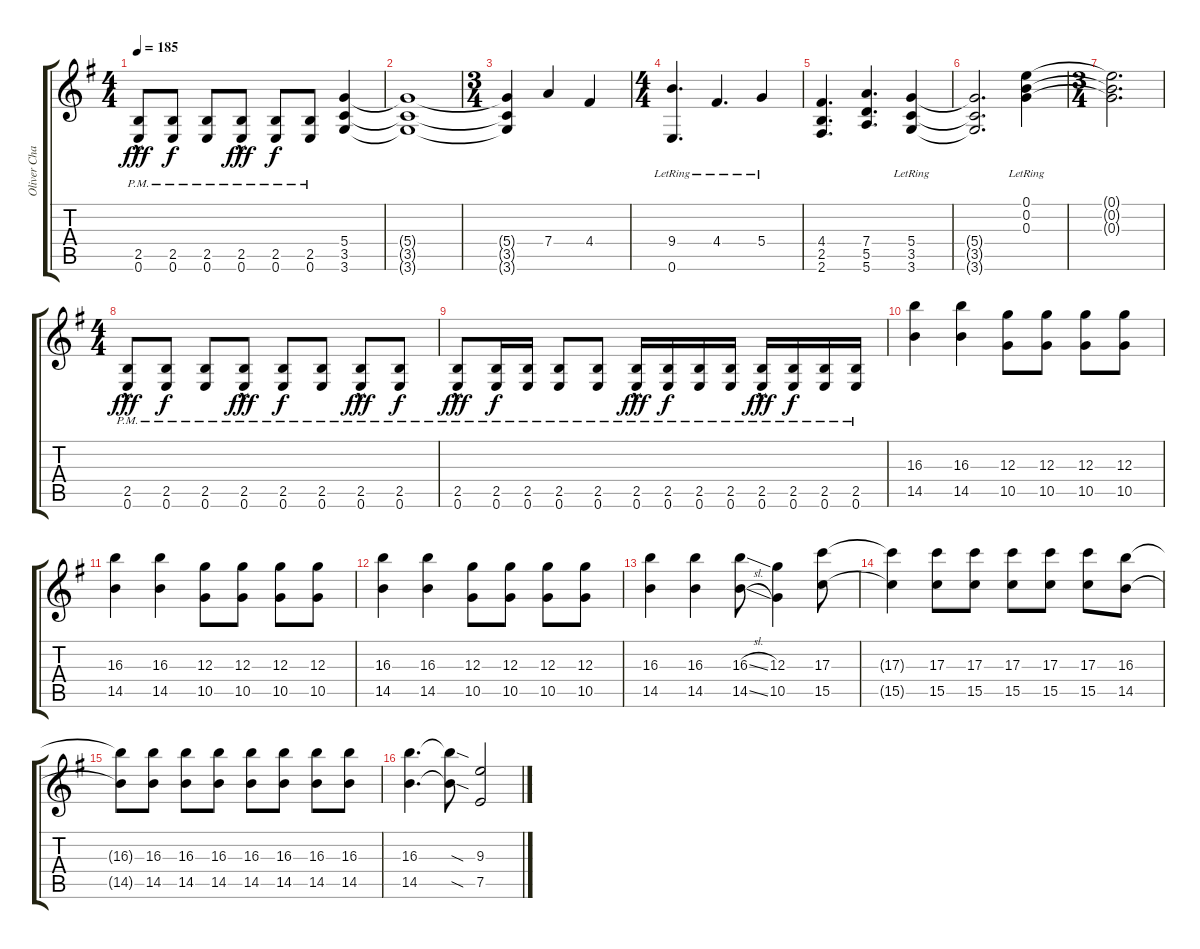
\track ("Oliver Chapoy" "Oliver Cha") {instrument distortionguitar}
\staff {score tabs}
\tuning (E4 B3 G3 D3 A2 E2) {hide}
\ts (4 4)
\tempo 185
\clef g2
\ks g
(2.5{hac pm} 0.6{hac pm}).8{dy fff} (2.5{pm} 0.6{pm}).8{dy f} (2.5{pm} 0.6{pm}).8 (2.5{hac pm} 0.6{hac pm}).8{dy fff} (2.5{pm} 0.6{pm}).8{dy f} (2.5{pm} 0.6{pm}).8 (5.4 3.5 3.6).4 |
(5.4{t} 3.5{t} 3.6{t}).1 |
\ts (3 4)
(5.4{t} 3.5{t} 3.6{t}).4 7.4.4 4.4.4 |
\ts (4 4)
(9.4{lr} 0.6{lr}).4{d} 4.4{lr}.4{d} 5.4{lr}.4 |
(4.4 2.5 2.6).4{d} (7.4 5.5 5.6).4{d} (5.4{lr} 3.5{lr} 3.6{lr}).4 |
(5.4{t} 3.5{t} 3.6{t}).2{d} (0.1{lr} 0.2{lr} 0.3{lr}).4 |
\ts (3 4)
(0.1{t} 0.2{t} 0.3{t}).2{d} |
\ts (4 4)
(2.5{hac pm} 0.6{hac pm}).8{dy fff} (2.5{pm} 0.6{pm}).8{dy f} (2.5{pm} 0.6{pm}).8 (2.5{hac pm} 0.6{hac pm}).8{dy fff} (2.5{pm} 0.6{pm}).8{dy f} (2.5{pm} 0.6{pm}).8 (2.5{hac pm} 0.6{hac pm}).8{dy fff} (2.5{pm} 0.6{pm}).8{dy f} |
(2.5{hac pm} 0.6{hac pm}).8{dy fff} (2.5{pm} 0.6{pm}).16{dy f} (2.5{pm} 0.6{pm}).16 (2.5{pm} 0.6{pm}).8 (2.5{pm} 0.6{pm}).8 (2.5{hac pm} 0.6{hac pm}).16{dy fff} (2.5{pm} 0.6{pm}).16{dy f} (2.5{pm} 0.6{pm}).16 (2.5{pm} 0.6{pm}).16 (2.5{hac pm} 0.6{hac pm}).16{dy fff} (2.5{pm} 0.6{pm}).16{dy f} (2.5{pm} 0.6{pm}).16 (2.5{pm} 0.6{pm}).16 |
(16.3 14.5).4 (16.3 14.5).4 (12.3 10.5).8 (12.3 10.5).8 (12.3 10.5).8 (12.3 10.5).8 |
(16.3 14.5).4 (16.3 14.5).4 (12.3 10.5).8 (12.3 10.5).8 (12.3 10.5).8 (12.3 10.5).8 |
(16.3 14.5).4 (16.3 14.5).4 (12.3 10.5).8 (12.3 10.5).8 (12.3 10.5).8 (12.3 10.5).8 |
(16.3 14.5).4 (16.3 14.5).4 (16.3{sl} 14.5{sl}).8 (12.3 10.5).4 (17.3 15.5).8 |
(17.3{t} 15.5{t}).4 (17.3 15.5).8 (17.3 15.5).8 (17.3 15.5).8 (17.3 15.5).8 (17.3 15.5).8 (16.3 14.5).8 |
(16.3{t} 14.5{t}).8 (16.3 14.5).8 (16.3 14.5).8 (16.3 14.5).8 (16.3 14.5).8 (16.3 14.5).8 (16.3 14.5).8 (16.3 14.5).8 |
(16.3 14.5).4{d} (16.3{sod t} 14.5{sod t}).8 (9.3 7.5).2
